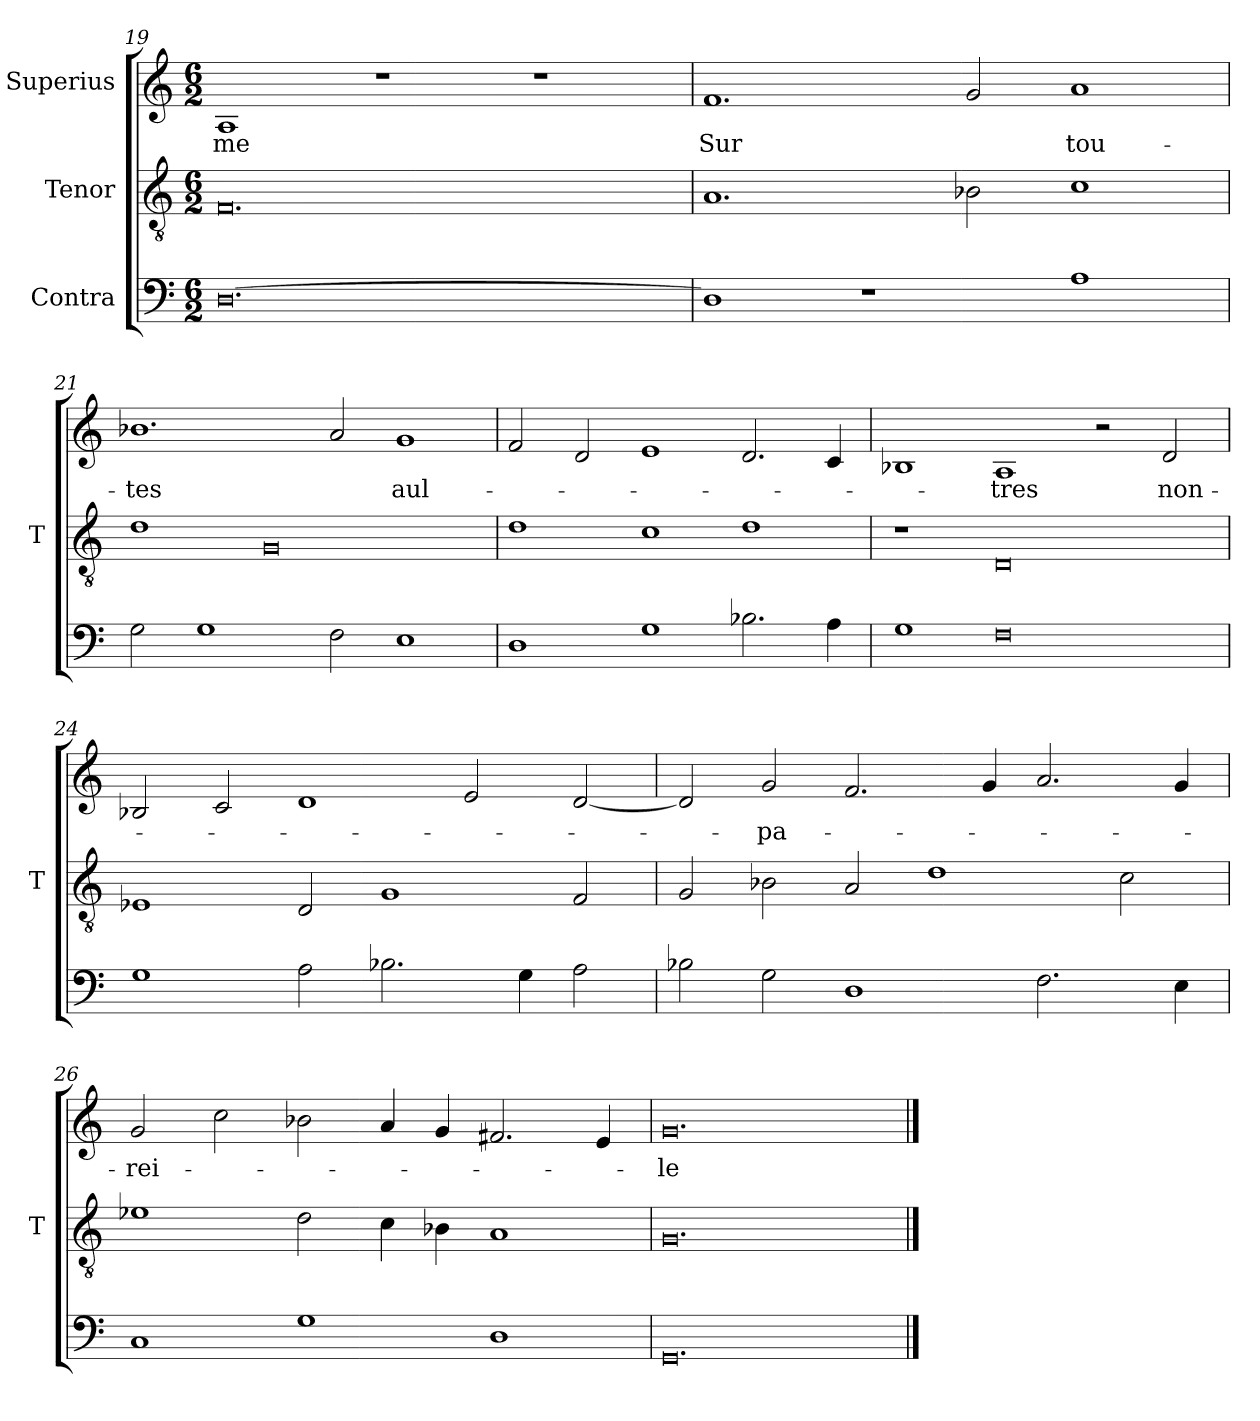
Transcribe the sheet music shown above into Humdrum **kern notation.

**kern	**kern	**kern	**text
*part3	*part2	*part1	*part1
*staff3	*staff2	*staff1	*staff1
*I"Contra	*I"Tenor	*I"Superius	*
*	*I'T	*	*
*clefF4	*clefGv2	*clefG2	*
*M6/2	*M6/2	*M6/2	*
=19	=19	=19	=19
[0.D	0.F	1A	-me
.	.	1r	.
.	.	1r	.
=20	=20	=20	=20
1D]	1.A	1.f	-Sur
1r	.	.	.
.	2B-X	2g	.
1A	1c	1a	tou-
=21	=21	=21	=21
2G	1d	1.b-X	-tes
1G	.	.	.
.	0G	.	.
2F	.	2a	.
1E	.	1g	aul-
=22	=22	=22	=22
1D	1d	2f	.
.	.	2d	.
1G	1c	1e	.
2.B-X	1d	2.d	.
4A	.	4c	.
=23	=23	=23	=23
1G	1r	1B-X	.
0F	0D	1A	-tres
.	.	2r	.
.	.	2d	non-
=24	=24	=24	=24
1G	1E-X	2B-X	.
.	.	2c	.
2A	2D	1d	.
2.B-X	1G	.	.
.	.	2e	.
4G	.	.	.
2A	2F	[2d	.
=25	=25	=25	=25
2B-X	2G	2d]	.
2G	2B-X	2g	-pa-
1D	2A	2.f	.
.	1d	.	.
.	.	4g	.
2.F	.	2.a	.
.	2c	.	.
4E	.	4g	.
=26	=26	=26	=26
1C	1e-X	2g	-rei-
.	.	2cc	.
1G	2d	2b-X	.
.	4c	4a	.
.	4B-X	4g	.
1D	1A	2.f#X	.
.	.	4e	.
=27	=27	=27	=27
0.GG	0.G	0.g	-le
==	==	==	==
*-	*-	*-	*-
